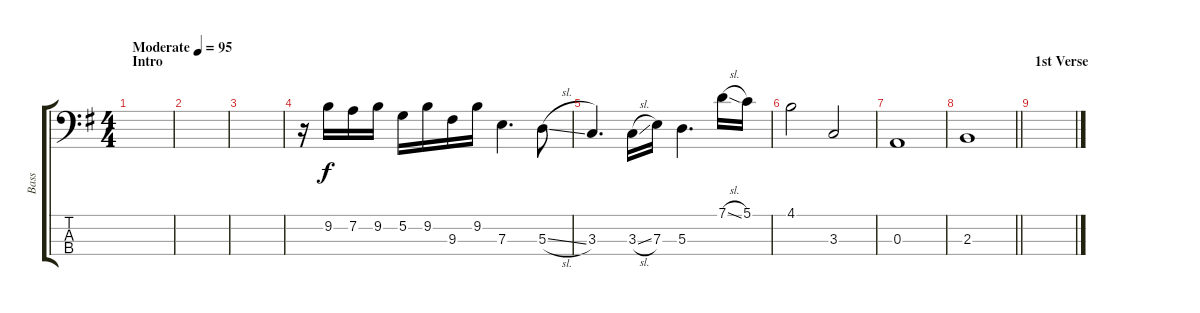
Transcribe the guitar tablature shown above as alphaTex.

\track ("Bass" "Bass") {instrument electricbassfinger}
\staff {score tabs}
\tuning (G2 D2 A1 D1) {hide}
\ts (4 4)
\section ("" "Intro")
\tempo (95 "Moderate")
\clef f4
\ks g
|
|
|
r.16 9.2.16 7.2.16 9.2.16 5.2.16 9.2.16 9.3.16 9.2.16 7.3.4{d} 5.3{sl}.8 |
3.3.4{d} 3.3{sl}.16 7.3.16 5.3.4{d} 7.1{sl}.16 5.1.16 |
4.1.2 3.3.2 |
0.3.1 |
\barLineRight lightlight
2.3.1 |
\section ("" "1st Verse")
